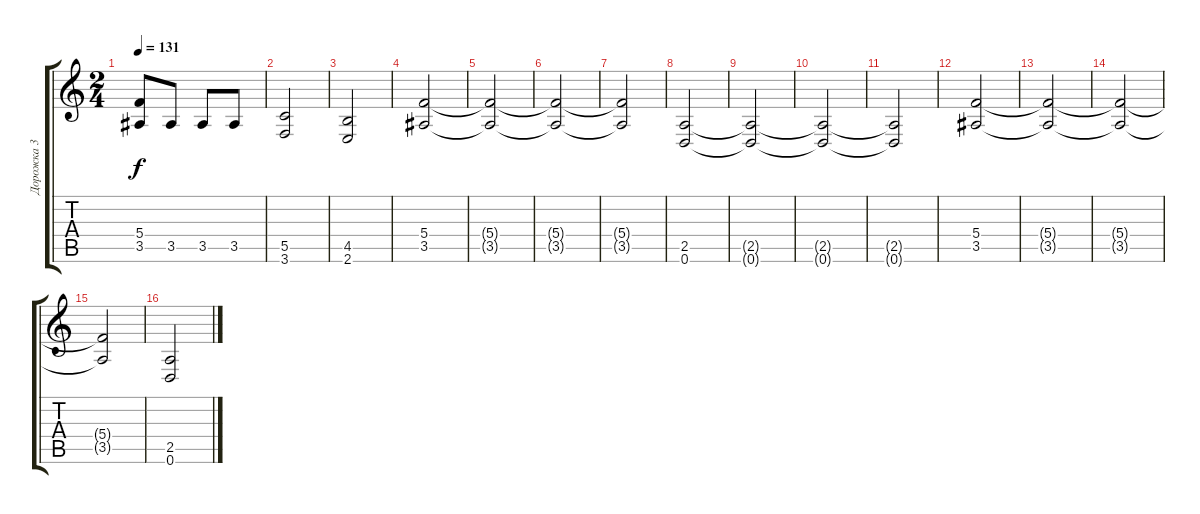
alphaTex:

\track ("Дорожка 3" "Дорожка 3") {instrument distortionguitar}
\staff {score tabs}
\tuning (D4 A3 F3 C3 G2 D2) {hide}
\ts (2 4)
\tempo 131
\clef g2
\ks c
(5.4{t} 3.5{t}).8{dy f} 3.5.8 3.5.8 3.5.8 |
(5.5 3.6).2 |
(4.5 2.6).2 |
(5.4 3.5).2 |
(5.4{t} 3.5{t}).2 |
(5.4{t} 3.5{t}).2 |
(5.4{t} 3.5{t}).2 |
(2.5 0.6).2 |
(2.5{t} 0.6{t}).2 |
(2.5{t} 0.6{t}).2 |
(2.5{t} 0.6{t}).2 |
(5.4 3.5).2 |
(5.4{t} 3.5{t}).2 |
(5.4{t} 3.5{t}).2 |
(5.4{t} 3.5{t}).2 |
(2.5 0.6).2
